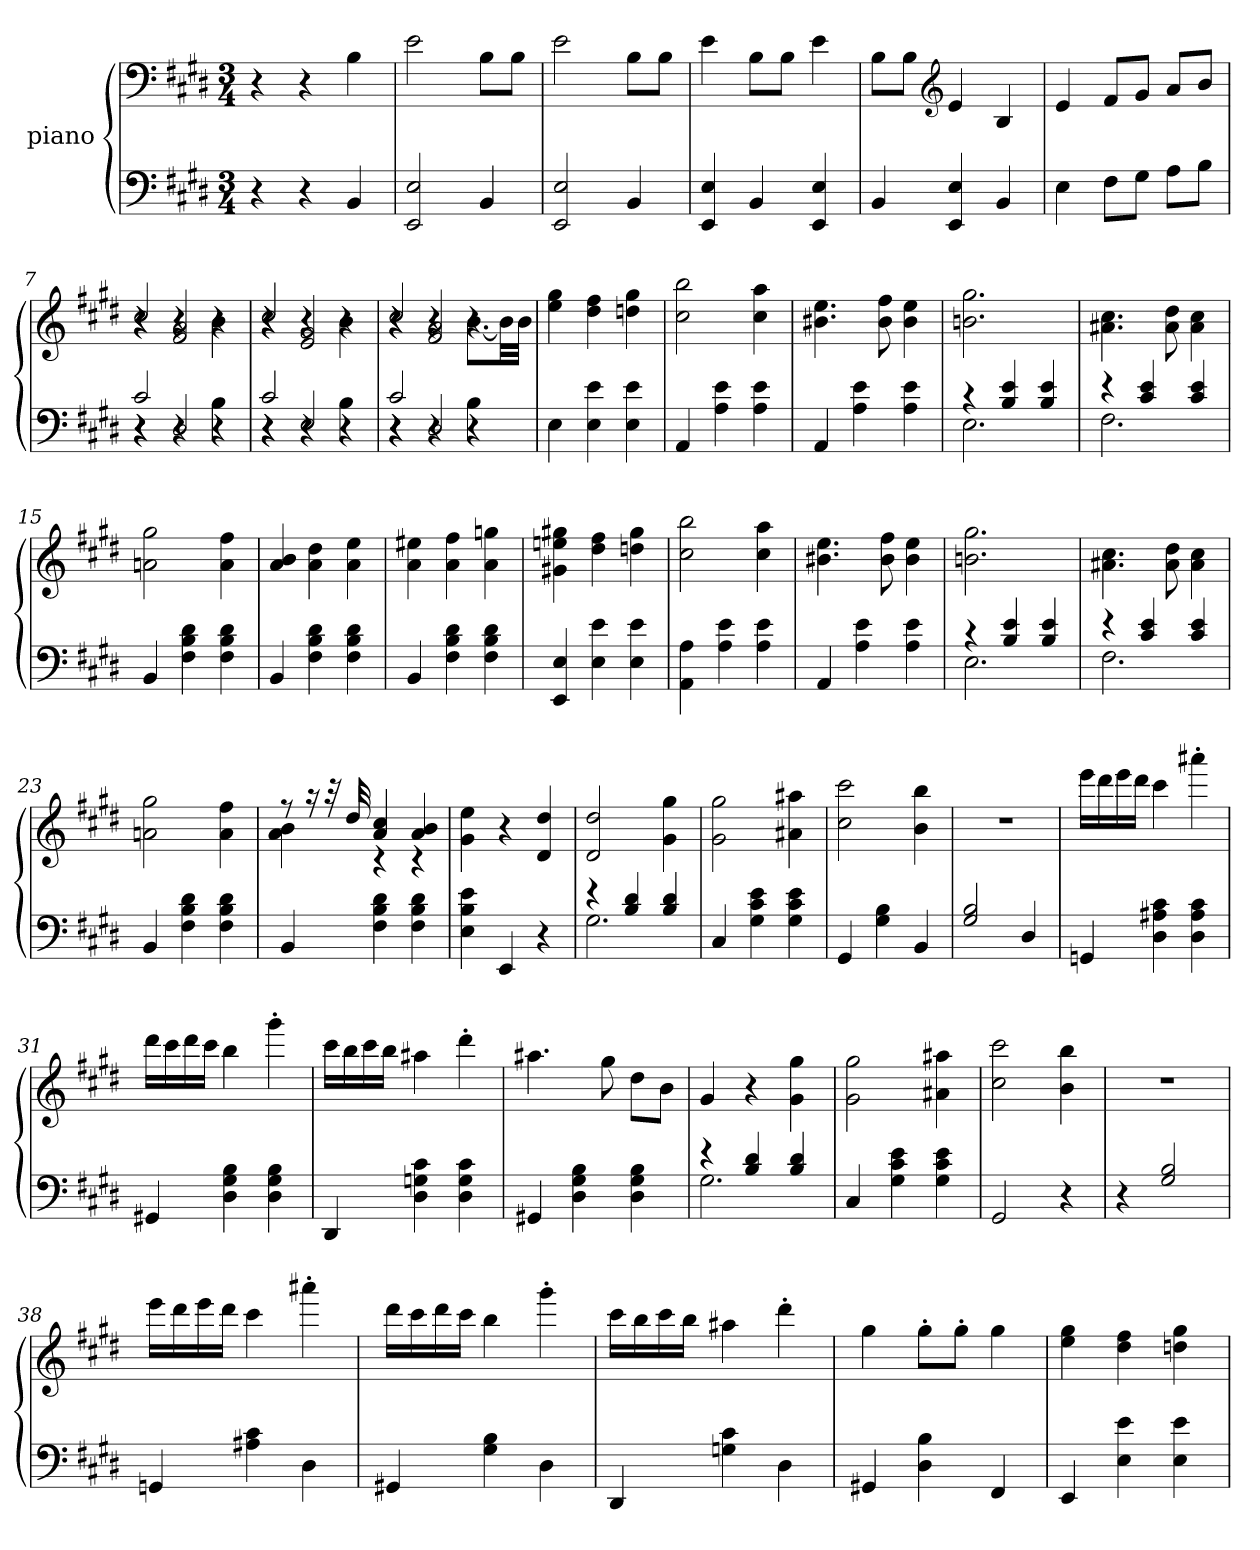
**kern	**kern
*part2	*part1
*staff2	*staff1
*I"piano	*I"piano
*clefF4	*clefF4
*k[f#c#g#d#]	*k[f#c#g#d#]
*M3/4	*M3/4
=1	=1
4r	4r
4r	4r
4BB/	4B\
=2	=2
2EE/ 2E/	2e\
4BB/	8B\L
.	8B\J
=3	=3
2EE/ 2E/	2e\
4BB/	8B\L
.	8B\J
=4	=4
4EE/ 4E/	4e\
4BB/	8B\L
.	8B\J
4EE/ 4E/	4e\
=5	=5
4BB/	8B\L
.	8B\J
*	*clefG2
4EE/ 4E/	4e/
4BB/	4B/
=6	=6
4E\	4e/
8F#\L	8f#/L
8G#\J	8g#/J
8A\L	8a/L
8B\J	8b/J
=7	=7
*^	*^
*	*^	*	*^
2c#/	4r	4r	2cc#/	4r	4r
.	4r	2D#/	.	4r	2f#/ 2a/
4r	4B\	.	4r	4b\	.
=8	=8	=8	=8	=8	=8
2c#/	4r	4r	2cc#/	4r	4r
.	4r	2E/	.	4r	2e/ 2g#/
4r	4B\	.	4r	4b\	.
=9	=9	=9	=9	=9	=9
2c#/	4r	4r	2cc#/	4r	4r
.	4r	2D#/	.	4r	2f#/ 2a/
4r	4B\	.	4r	[8.b\L	.
.	.	.	.	32b\LL]	.
.	.	.	.	32b\JJJ	.
*v	*v	*v	*	*	*
*	*v	*v	*v
=10	=10
4E\	4ee\ 4gg#\
4E\ 4e\	4dd#\ 4ff#\
4E\ 4e\	4ddn\ 4gg#\
=11	=11
4AA/	2cc#\ 2bb\
4A\ 4e\	.
4A\ 4e\	4cc#\ 4aa\
=12	=12
4AA/	4.b#X\ 4.ee\
4A\ 4e\	.
.	8b#\ 8ff#\
4A\ 4e\	4b#\ 4ee\
=13	=13
*^	*
4r	2.E\	2.bn\ 2.gg#\
4B/ 4e/	.	.
4B/ 4e/	.	.
=14	=14	=14
4r	2.F#\	4.a#X\ 4.cc#\
4c#/ 4e/	.	.
.	.	8a#\ 8dd#\
4c#/ 4e/	.	4a#\ 4cc#\
*v	*v	*
=15	=15
4BB/	2an\ 2gg#\
4F#\ 4B\ 4d#\	.
4F#\ 4B\ 4d#\	4a\ 4ff#\
=16	=16
4BB/	4a/ 4b/
4F#\ 4B\ 4d#\	4a\ 4dd#\
4F#\ 4B\ 4d#\	4a\ 4ee\
=17	=17
4BB/	4a\ 4ee#X\
4F#\ 4B\ 4d#\	4a\ 4ff#\
4F#\ 4B\ 4d#\	4a\ 4ggn\
=18	=18
4EE/ 4E/	4g#X\ 4een\ 4gg#X\
4E\ 4e\	4dd#\ 4ff#\
4E\ 4e\	4ddn\ 4gg#\
=19	=19
4AA\ 4A\	2cc#\ 2bb\
4A\ 4e\	.
4A\ 4e\	4cc#\ 4aa\
=20	=20
4AA/	4.b#X\ 4.ee\
4A\ 4e\	.
.	8b#\ 8ff#\
4A\ 4e\	4b#\ 4ee\
=21	=21
*^	*
4r	2.E\	2.bn\ 2.gg#\
4B/ 4e/	.	.
4B/ 4e/	.	.
=22	=22	=22
4r	2.F#\	4.a#X\ 4.cc#\
4c#/ 4e/	.	.
.	.	8a#\ 8dd#\
4c#/ 4e/	.	4a#\ 4cc#\
*v	*v	*
=23	=23
4BB/	2an\ 2gg#\
4F#\ 4B\ 4d#\	.
4F#\ 4B\ 4d#\	4a\ 4ff#\
=24	=24
*	*^
4BB/	8r	4a\ 4b\
.	16r	.
.	32r	.
.	32dd#/	.
4F#\ 4B\ 4d#\	4a/ 4cc#/	4r
4F#\ 4B\ 4d#\	4a/ 4b/	4r
*	*v	*v
=25	=25
4E\ 4B\ 4e\	4g#\ 4ee\
4EE/	4r
4r	4d#/ 4dd#/
=26	=26
*^	*
4r	2.G#\	2d#/ 2dd#/
4B/ 4d#/	.	.
4B/ 4d#/	.	4g#\ 4gg#\
*v	*v	*
=27	=27
4C#/	2g#\ 2gg#\
4G#\ 4c#\ 4e\	.
4G#\ 4c#\ 4e\	4a#X\ 4aa#X\
=28	=28
4GG#/	2cc#\ 2ccc#\
4G#\ 4B\	.
4BB/	4b\ 4bb\
=29	=29
2G#/ 2B/	2.r
4D#/	.
=30	=30
4GGn/	16eee\LL
.	16ddd#\
.	16eee\
.	16ddd#\JJ
4D#\ 4A#X\ 4c#\	4ccc#\
4D#\ 4A#\ 4c#\	4aaa#X'>\
=31	=31
4GG#X/	16ddd#\LL
.	16ccc#\
.	16ddd#\
.	16ccc#\JJ
4D#\ 4G#\ 4B\	4bb\
4D#\ 4G#\ 4B\	4ggg#'>\
=32	=32
4DD#/	16ccc#\LL
.	16bb\
.	16ccc#\
.	16bb\JJ
4D#\ 4Gn\ 4c#\	4aa#X\
4D#\ 4G\ 4c#\	4ddd#'>\
=33	=33
4GG#X/	4.aa#X\
4D#\ 4G#\ 4B\	.
.	8gg#\
4D#\ 4G#\ 4B\	8dd#\L
.	8b\J
=34	=34
*^	*
4r	2.G#\	4g#/
4B/ 4d#/	.	4r
4B/ 4d#/	.	4g#\ 4gg#\
*v	*v	*
=35	=35
4C#/	2g#\ 2gg#\
4G#\ 4c#\ 4e\	.
4G#\ 4c#\ 4e\	4a#X\ 4aa#X\
=36	=36
2GG#/	2cc#\ 2ccc#\
4r	4b\ 4bb\
=37	=37
4r	2.r
2G#/ 2B/	.
=38	=38
4GGn/	16eee\LL
.	16ddd#\
.	16eee\
.	16ddd#\JJ
4A#X\ 4c#\	4ccc#\
4D#\	4aaa#X'>\
=39	=39
4GG#X/	16ddd#\LL
.	16ccc#\
.	16ddd#\
.	16ccc#\JJ
4G#\ 4B\	4bb\
4D#\	4ggg#'>\
=40	=40
4DD#/	16ccc#\LL
.	16bb\
.	16ccc#\
.	16bb\JJ
4Gn\ 4c#\	4aa#X\
4D#\	4ddd#'>\
=41	=41
4GG#X/	4gg#\
4D#\ 4B\	8gg#'>\L
.	8gg#'>\J
4FF#/	4gg#\
=42	=42
4EE/	4ee\ 4gg#\
4E\ 4e\	4dd#\ 4ff#\
4E\ 4e\	4ddn\ 4gg#\
=	=
*-	*-
